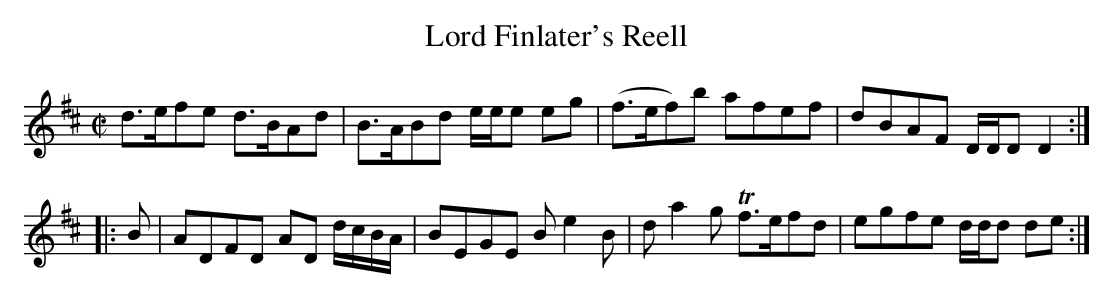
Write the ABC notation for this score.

X:1
T:Lord Finlater's Reell
M:C|
L:1/8
K:D
d>efe d>BAd|B>ABd e/e/e eg|(f>ef)b afef|dBAF D/D/D D2:|
|:B|ADFD AD d/c/B/A/|BEGE B e2B|d a2g Tf>efd|egfe d/d/d de:|
